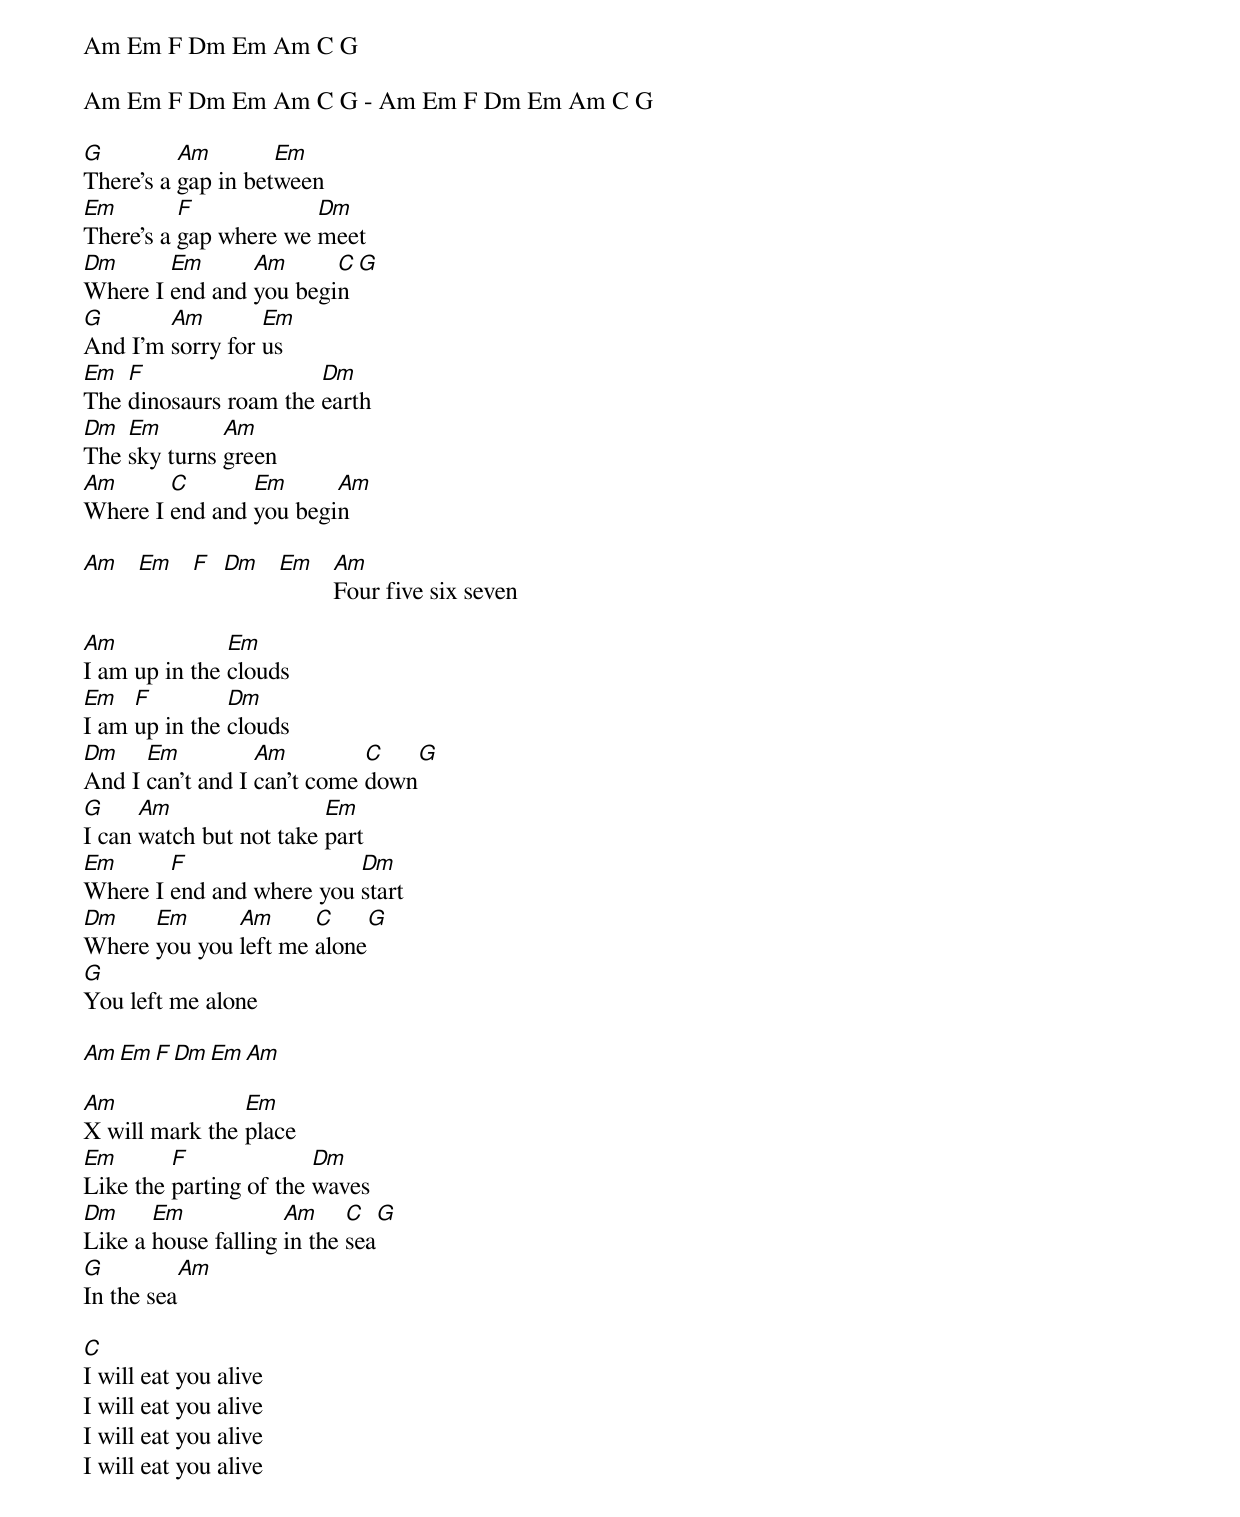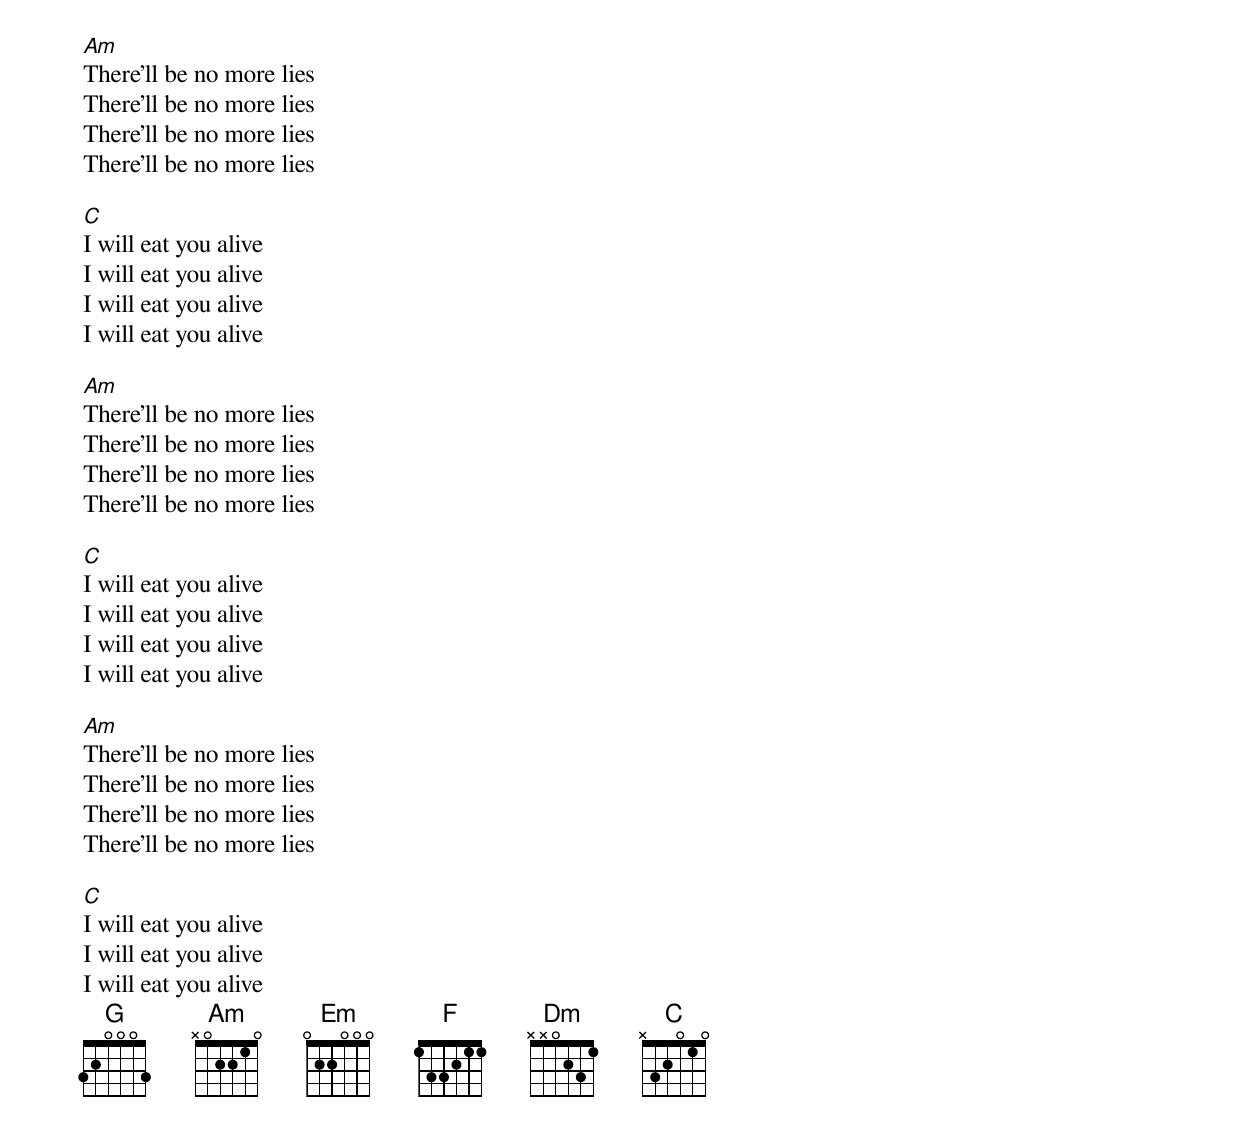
Am Em F Dm Em Am C G

Am Em F Dm Em Am C G - Am Em F Dm Em Am C G

G         Am        Em
There's a gap in between
Em        F            Dm
There's a gap where we meet
Dm      Em      Am      C  G
Where I end and you begin
G       Am        Em
And I'm sorry for us
Em  F                  Dm
The dinosaurs roam the earth
Dm  Em        Am
The sky turns green
Am      C       Em      Am
Where I end and you begin

Am Em F Dm Em Am
              Four five six seven

Am             Em
I am up in the clouds
Em   F         Dm
I am up in the clouds
Dm    Em          Am         C   G
And I can't and I can't come down
G     Am                 Em
I can watch but not take part
Em      F                 Dm
Where I end and where you start
Dm    Em      Am      C    G
Where you you left me alone
G
You left me alone

Am Em F Dm Em Am

Am              Em
X will mark the place
Em       F              Dm
Like the parting of the waves
Dm     Em            Am     C   G
Like a house falling in the sea
G          Am
In the sea

C
I will eat you alive
I will eat you alive
I will eat you alive
I will eat you alive

Am
There'll be no more lies
There'll be no more lies
There'll be no more lies
There'll be no more lies

C
I will eat you alive
I will eat you alive
I will eat you alive
I will eat you alive

Am
There'll be no more lies
There'll be no more lies
There'll be no more lies
There'll be no more lies

C
I will eat you alive
I will eat you alive
I will eat you alive
I will eat you alive

Am
There'll be no more lies
There'll be no more lies
There'll be no more lies
There'll be no more lies

C
I will eat you alive
I will eat you alive
I will eat you alive
